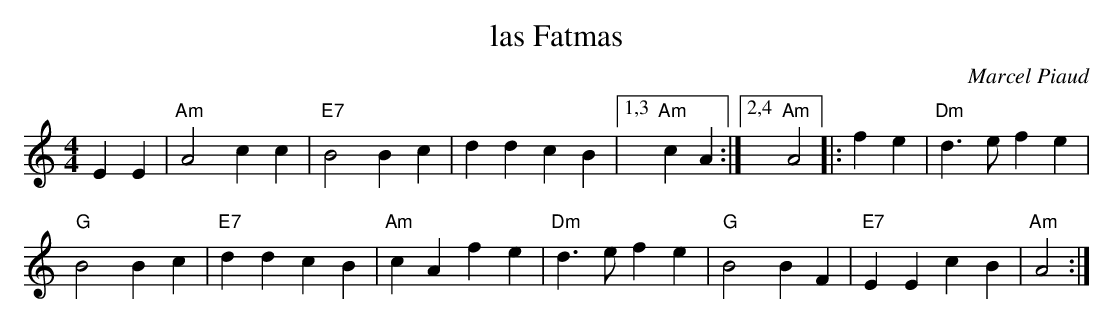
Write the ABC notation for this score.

X:1
T: las Fatmas
C: Marcel Piaud
M: 4/4
L: 1/4
K: Am
EE |\
"Am"A2 cc | "E7"B2 Bc | dd cB |1,3 "Am"cA :|2,4 "Am"A2 |: fe | "Dm"d>e fe |
"G"B2 Bc | "E7"dd cB | "Am"cA fe | "Dm"d>e fe | "G"B2 BF | "E7"EE cB | "Am"A2 :|
